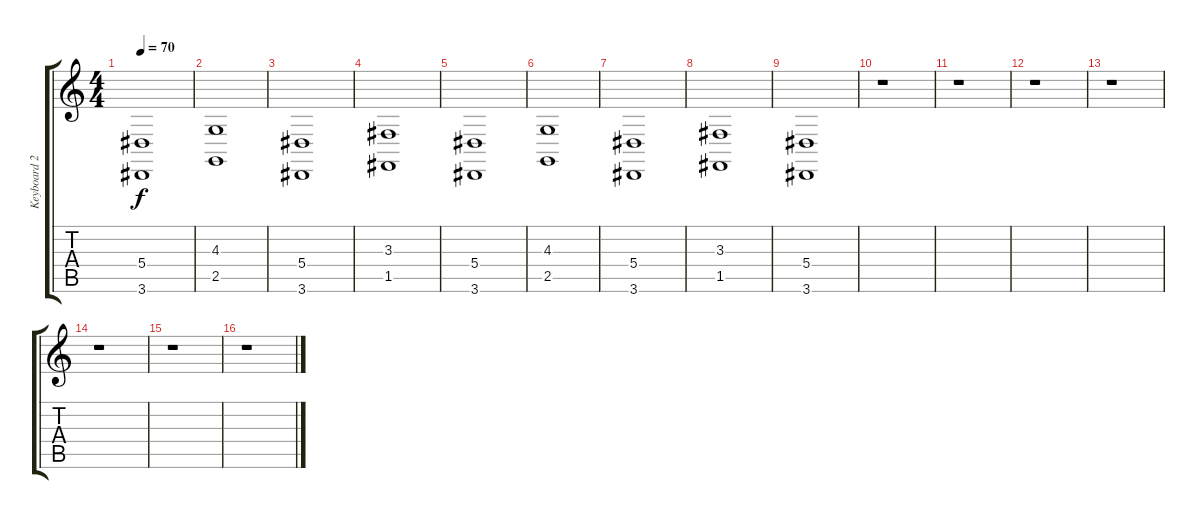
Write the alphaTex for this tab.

\track ("Keyboard 2 (Strings)" "Keyboard 2") {instrument stringensemble1}
\staff {score tabs}
\tuning (C4 G3 Eb3 Bb2 F2 C2) {hide}
\ts (4 4)
\tempo 70
\clef g2
\ks c
(5.4 3.6).1{dy f} |
(4.3 2.5).1 |
(5.4 3.6).1 |
(3.3 1.5).1 |
(5.4 3.6).1 |
(4.3 2.5).1 |
(5.4 3.6).1 |
(3.3 1.5).1 |
(5.4 3.6).1 |
r.1 |
r.1 |
r.1 |
r.1 |
r.1 |
r.1 |
r.1
